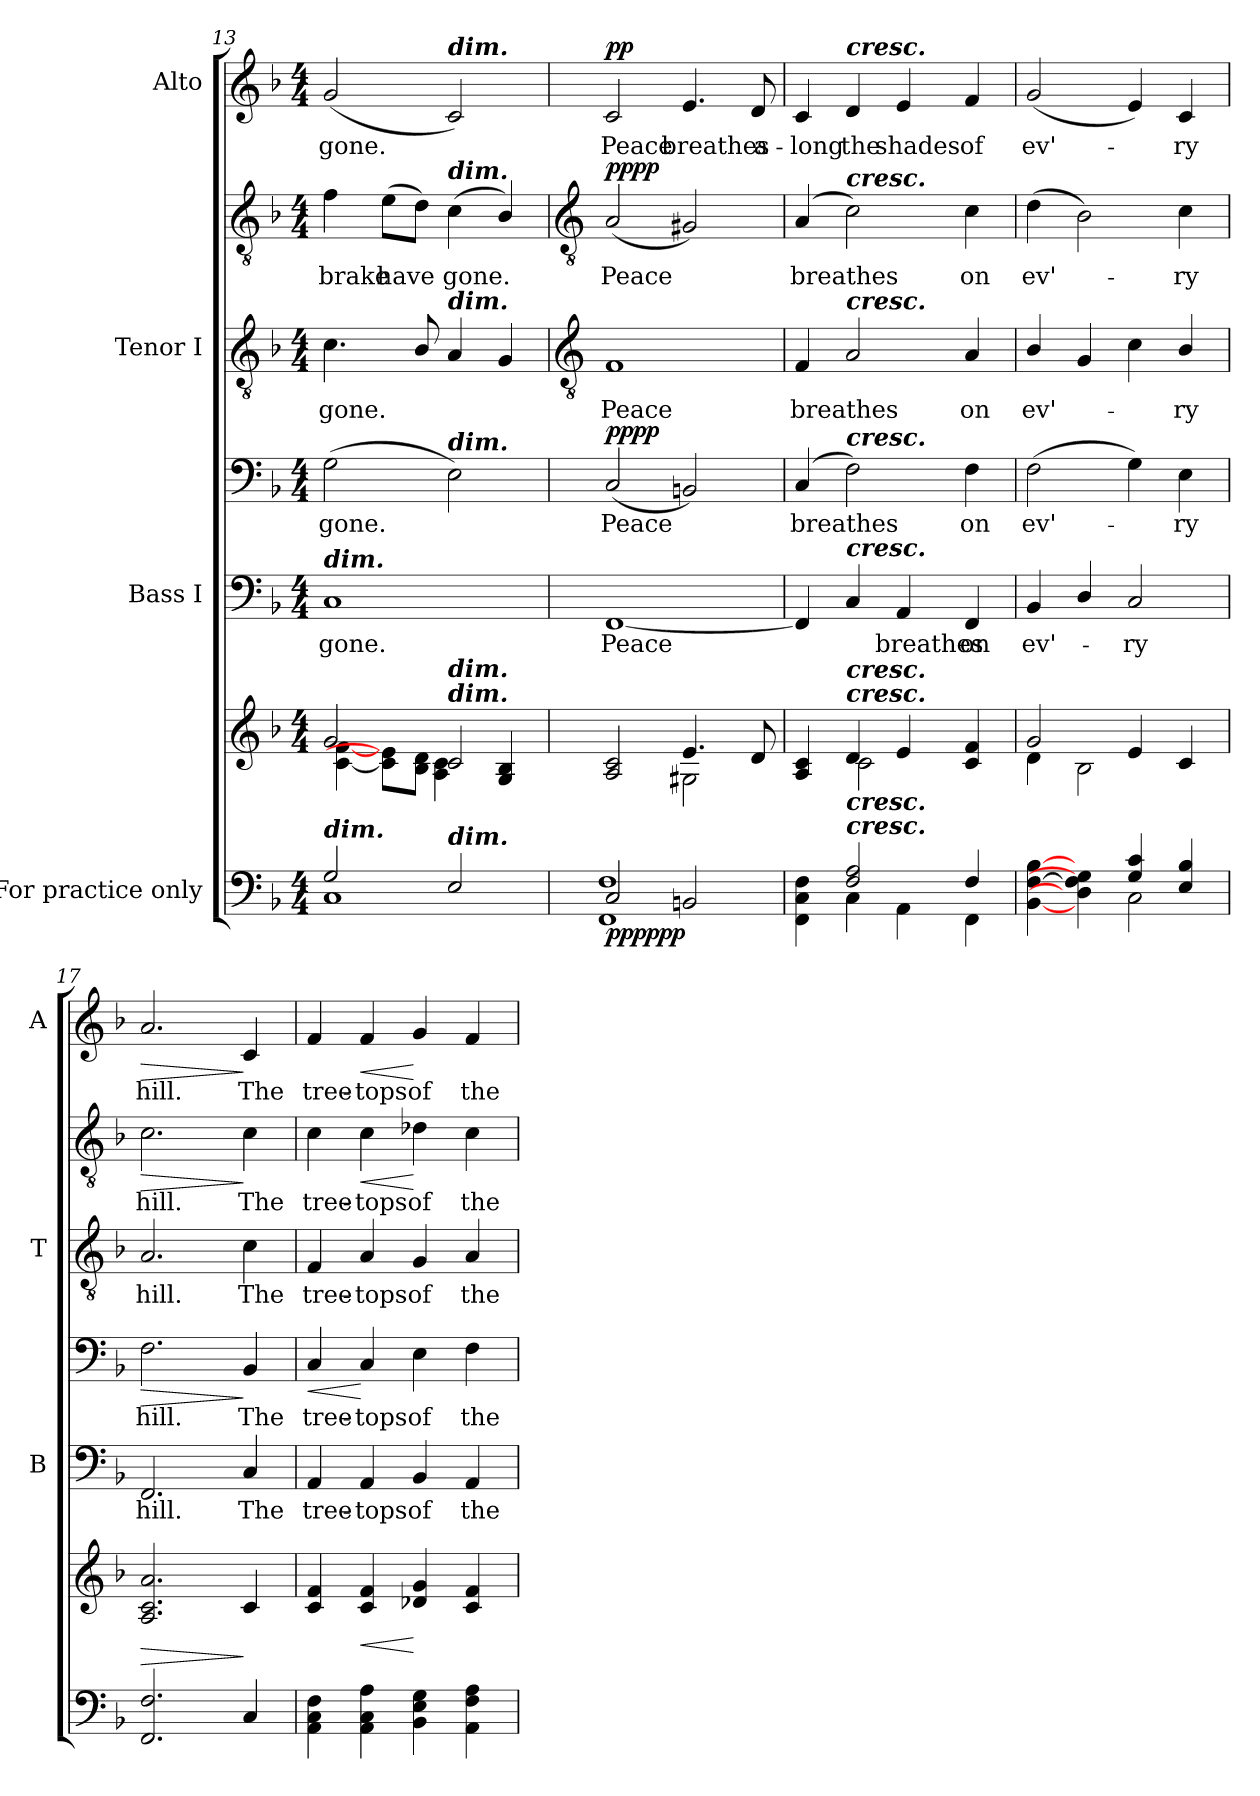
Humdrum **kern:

**kern	**kern	**dynam	**kern	**text	**kern	**text	**dynam	**kern	**text	**kern	**text	**dynam	**kern	**text	**dynam
*part4	*part4	*part4	*part3	*part3	*part3	*part3	*part3	*part2	*part2	*part2	*part2	*part2	*part1	*part1	*part1
*staff7	*staff6	*staff6/7	*staff5	*staff5	*staff4	*staff4	*staff4/5	*staff3	*staff3	*staff2	*staff2	*staff2/3	*staff1	*staff1	*staff1
*I"For practice  only	*	*	*I"Bass I	*	*	*	*	*I"Tenor I	*	*	*	*	*I"Alto	*	*
*	*	*	*I'B	*	*	*	*	*I'T	*	*	*	*	*I'A	*	*
*clefF4	*clefG2	*	*clefF4	*	*clefF4	*	*	*clefGv2	*	*clefGv2	*	*	*clefG2	*	*
*k[b-]	*k[b-]	*	*k[b-]	*	*k[b-]	*	*	*k[b-]	*	*k[b-]	*	*	*k[b-]	*	*
*F:	*F:	*	*F:	*	*F:	*	*	*F:	*	*F:	*	*	*F:	*	*
*M4/4	*M4/4	*	*M4/4	*	*M4/4	*	*	*M4/4	*	*M4/4	*	*	*M4/4	*	*
=13	=13	=13	=13	=13	=13	=13	=13	=13	=13	=13	=13	=13	=13	=13	=13
*^	*^	*	*	*	*	*	*	*	*	*	*	*	*	*	*
!	!	!	!	!	!LO:TX:a:Bi:t=dim.	!	!	!	!	!	!	!	!	!	!	!	!
!LO:TX:a:Bi:t=dim.	!	!	!	!	!	!	!	!	!	!	!	!	!	!	!	!	!
!	!	!	!	!	!	!LO:LY:b	!	!LO:LY:b	!	!	!LO:LY:b	!	!LO:LY:b	!	!	!LO:LY:b	!
2G/	1C\	2g/	[4c\ [4f\	.	1C	gone.	(>2G	gone.	.	4.c	gone.	4f	brake	.	(<2g	gone.	.
!	!	!	!	!	!	!	!	!	!	!	!	!	!LO:LY:b	!	!	!	!
.	.	.	8c\] 8e\]L	.	.	.	.	.	.	.	.	(>8eL	have	.	.	.	.
.	.	.	8B-\ 8d\J	.	.	.	.	.	.	8B-/	.	8dJ)	.	.	.	.	.
!	!	!	!	!	!	!	!	!	!	!	!	!	!	!	!LO:TX:a:Bi:t=dim.	!	!
!	!	!	!	!	!	!	!	!	!	!	!	!LO:TX:a:Bi:t=dim.	!	!	!	!	!
!	!	!	!	!	!	!	!	!	!	!LO:TX:a:Bi:t=dim.	!	!	!	!	!	!	!
!	!	!	!	!	!	!	!LO:TX:a:Bi:t=dim.	!	!	!	!	!	!	!	!	!	!
!	!	!LO:TX:a:Bi:t=dim.	!	!	!	!	!	!	!	!	!	!	!	!	!	!	!
!	!	!LO:TX:a:Bi:t=dim.	!	!	!	!	!	!	!	!	!	!	!	!	!	!	!
!LO:TX:a:Bi:t=dim.	!	!	!	!	!	!	!	!	!	!	!	!	!	!	!	!	!
!	!	!	!	!	!	!	!	!	!	!	!	!	!LO:LY:b	!	!	!	!
2E/	.	2c/	4A\ 4c\	.	.	.	2E)	.	.	4A	.	(<4c	gone.	.	2c)	.	.
.	.	.	4G/ 4B-/	.	.	.	.	.	.	4G	.	4B-/)	.	.	.	.	.
!!LO:LB:g=z
=14	=14	=14	=14	=14	=14	=14	=14	=14	=14	=14	=14	=14	=14	=14	=14	=14	=14
*	*	*	*	*	*	*	*	*	*	*clefGv2	*	*clefGv2	*	*	*	*	*
!	!	!	!	!LO:DY:b=2	!	!LO:LY:b	!	!LO:LY:b	!	!	!LO:LY:b	!	!LO:LY:b	!	!	!LO:LY:b	!
!	!	!	!	!LO:DY:n=1:b=2	!	!	!	!	!	!	!	!	!	!	!	!	!
!	!	!	!	!LO:DY:n=2:b	!	!	!	!	!LO:DY:b=2	!	!	!	!	!	!	!	!
!	!	!	!	!	!	!	!	!	!LO:DY:n=1:b	!	!	!	!	!LO:DY:b=2	!	!	!
!	!	!	!	!	!	!	!	!	!	!	!	!	!	!LO:DY:n=1:b	!	!	!LO:DY:b
2C/	1FF\ 1F\	2A/ 2c/	2ryy	pp pp pp	[1FF	Peace	(<2C	Peace	pp pp	1F	Peace	(<2A	Peace	pp pp	2c	Peace	pp
!	!	!	!	!	!	!	!	!	!	!	!	!	!	!	!	!LO:LY:b	!
2BBn/	.	4.e/	2G#X\	.	.	.	2BBn)	.	.	.	.	2G#X)	.	.	4.e	breathes	.
!	!	!	!	!	!	!	!	!	!	!	!	!	!	!	!	!LO:LY:b	!
.	.	8d/	.	.	.	.	.	.	.	.	.	.	.	.	8d	a-	.
=15	=15	=15	=15	=15	=15	=15	=15	=15	=15	=15	=15	=15	=15	=15	=15	=15	=15
!	!	!	!	!	!	!	!	!LO:LY:b	!	!	!LO:LY:b	!	!LO:LY:b	!	!	!LO:LY:b	!
4ryy	4FF\ 4C\ 4F\	4A/ 4c/	4ryy	.	4FF]	.	(<4C	breathes	.	4F	breathes	(<4A	breathes	.	4c	-long	.
!	!	!	!	!	!	!	!	!	!	!	!	!	!	!	!LO:TX:a:Bi:t=cresc.	!	!
!	!	!	!	!	!	!	!	!	!	!	!	!LO:TX:a:Bi:t=cresc.	!	!	!	!	!
!	!	!	!	!	!	!	!	!	!	!LO:TX:a:Bi:t=cresc.	!	!	!	!	!	!	!
!	!	!	!	!	!	!	!LO:TX:a:Bi:t=cresc.	!	!	!	!	!	!	!	!	!	!
!	!	!	!	!	!LO:TX:a:Bi:t=cresc.	!	!	!	!	!	!	!	!	!	!	!	!
!	!	!LO:TX:a:Bi:t=cresc.	!	!	!	!	!	!	!	!	!	!	!	!	!	!	!
!	!	!LO:TX:a:Bi:t=cresc.	!	!	!	!	!	!	!	!	!	!	!	!	!	!	!
!LO:TX:a:Bi:t=cresc.	!	!	!	!	!	!	!	!	!	!	!	!	!	!	!	!	!
!LO:TX:a:Bi:t=cresc.	!	!	!	!	!	!	!	!	!	!	!	!	!	!	!	!	!
!	!	!	!	!	!	!	!	!	!	!	!	!	!	!	!	!LO:LY:b	!
2F/ 2A/	4C\	4d/	2c\	.	4C	.	2F)	.	.	2A	.	2c)	.	.	4d	the	.
!	!	!	!	!	!	!LO:LY:b	!	!	!	!	!	!	!	!	!	!LO:LY:b	!
.	4AA\	4e/	.	.	4AA	breathes	.	.	.	.	.	.	.	.	4e	shades	.
!	!	!	!	!	!	!LO:LY:b	!	!LO:LY:b	!	!	!LO:LY:b	!	!LO:LY:b	!	!	!LO:LY:b	!
4F/	4FF\	4c/ 4f/	4ryy	.	4FF	on	4F	on	.	4A	on	4c	on	.	4f	of	.
=16	=16	=16	=16	=16	=16	=16	=16	=16	=16	=16	=16	=16	=16	=16	=16	=16	=16
!	!	!	!	!	!	!LO:LY:b	!	!LO:LY:b	!	!	!LO:LY:b	!	!LO:LY:b	!	!	!LO:LY:b	!
2ryy	[4BB-\ [4F\ [4B-\	2g/	4d\	.	4BB-	ev'-	(>2F	ev'-	.	4B-/	ev'-	(>4d	ev'-	.	(<2g	ev'-	.
.	4D\] 4F\] 4G\]	.	2B-\	.	4D/	.	.	.	.	4G	.	2B-)	.	.	.	.	.
!	!	!	!	!	!	!LO:LY:b	!	!	!	!	!	!	!	!	!	!	!
4G/ 4c/	2C\	4e/	.	.	2C	ry	4G)	.	.	4c	.	.	.	.	4e)	.	.
!	!	!	!	!	!	!	!	!LO:LY:b	!	!	!LO:LY:b	!	!LO:LY:b	!	!	!LO:LY:b	!
4E/ 4B-/	.	4c/	4ryy	.	.	.	4E	ry	.	4B-/	ry	4c	ry	.	4c	ry	.
=17	=17	=17	=17	=17	=17	=17	=17	=17	=17	=17	=17	=17	=17	=17	=17	=17	=17
!	!	!	!	!LO:HP:b	!	!LO:LY:b	!	!LO:LY:b	!LO:HP:b	!	!LO:LY:b	!	!LO:LY:b	!LO:HP:b	!	!LO:LY:b	!LO:HP:b
1ryy	2.FF/ 2.F/	2.A/ 2.c/ 2.a/	1ryy	>	2.FF	hill.	2.F	hill.	>	2.A	hill.	2.c	hill.	>	2.a	hill.	>
!	!	!	!	!	!	!LO:LY:b	!	!LO:LY:b	!	!	!LO:LY:b	!	!LO:LY:b	!	!	!LO:LY:b	!
.	4C/	4c/	.	]	4C	The	4BB-	The	]	4c	The	4c	The	]	4c	The	]
=18	=18	=18	=18	=18	=18	=18	=18	=18	=18	=18	=18	=18	=18	=18	=18	=18	=18
!	!	!	!	!	!	!LO:LY:b	!	!LO:LY:b	!LO:HP:b	!	!LO:LY:b	!	!LO:LY:b	!	!	!LO:LY:b	!
1ryy	4AA\ 4C\ 4F\	4c/ 4f/	1ryy	.	4AA	tree-	4C	tree-	<	4F	tree-	4c	tree-	.	4f	tree-	.
!	!	!	!	!LO:HP:b	!	!LO:LY:b	!	!LO:LY:b	!	!	!LO:LY:b	!	!LO:LY:b	!LO:HP:b	!	!LO:LY:b	!LO:HP:b
.	4AA\ 4C\ 4A\	4c/ 4f/	.	<	4AA	-tops	4C	-tops	[	4A	-tops	4c	-tops	<	4f	-tops	<
!	!	!	!	!	!	!LO:LY:b	!	!LO:LY:b	!	!	!LO:LY:b	!	!LO:LY:b	!	!	!LO:LY:b	!
.	4BB-\ 4E\ 4G\	4d-X/ 4g/	.	[	4BB-	of	4E	of	.	4G	of	4d-X	of	[	4g	of	[
!	!	!	!	!	!	!LO:LY:b	!	!LO:LY:b	!	!	!LO:LY:b	!	!LO:LY:b	!	!	!LO:LY:b	!
.	4AA\ 4F\ 4A\	4c/ 4f/	.	.	4AA	the	4F	the	.	4A	the	4c	the	.	4f	the	.
*v	*v	*	*	*	*	*	*	*	*	*	*	*	*	*	*	*	*
*	*v	*v	*	*	*	*	*	*	*	*	*	*	*	*	*	*
=	=	=	=	=	=	=	=	=	=	=	=	=	=	=	=
*-	*-	*-	*-	*-	*-	*-	*-	*-	*-	*-	*-	*-	*-	*-	*-
